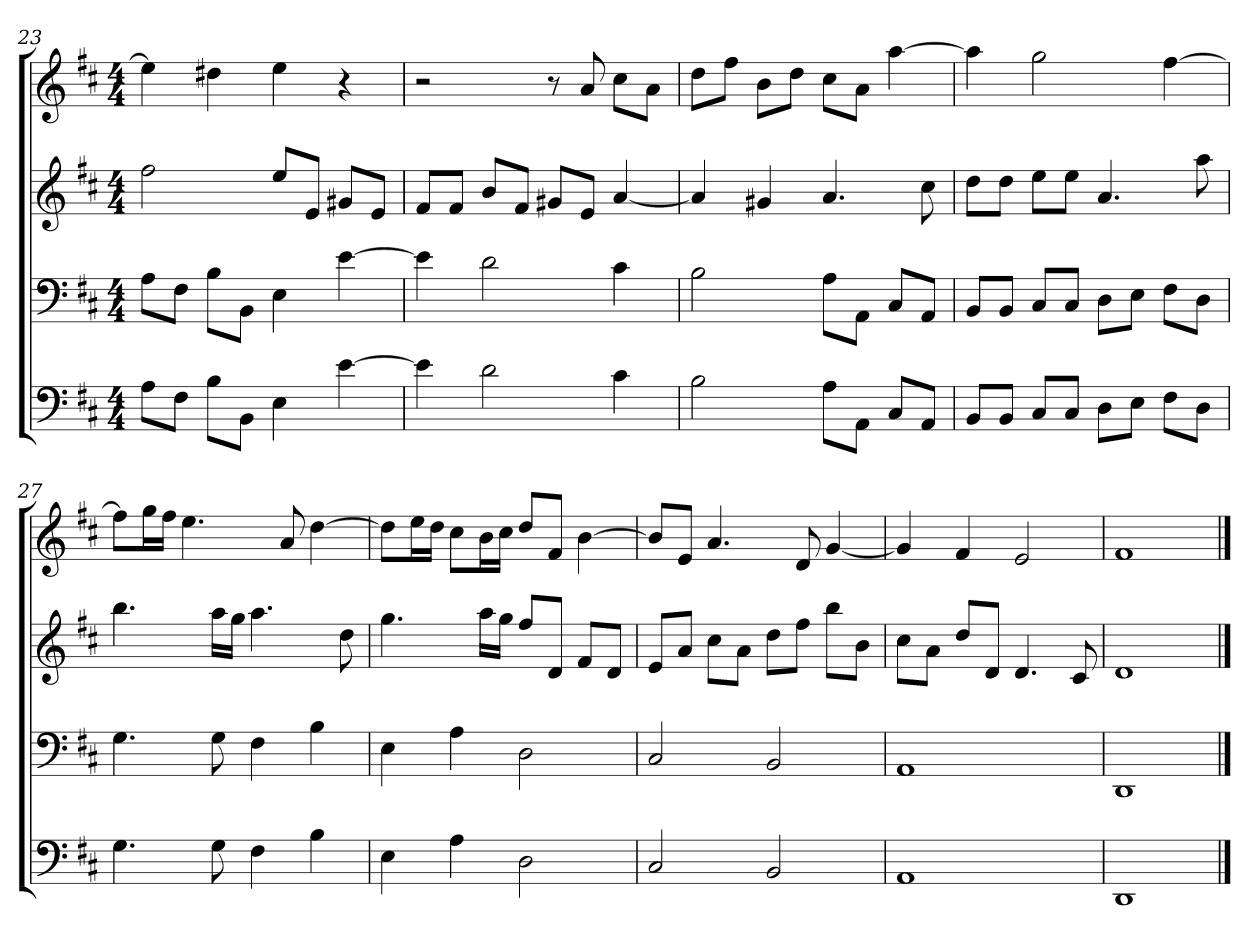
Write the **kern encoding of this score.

**kern	**kern	**kern	**kern
*part4	*part3	*part2	*part1
*staff4	*staff3	*staff2	*staff1
*k[f#c#]	*k[f#c#]	*k[f#c#]	*k[f#c#]
*D:	*D:	*D:	*D:
*M4/4	*M4/4	*M4/4	*M4/4
=23	=23	=23	=23
8AL	8AL	2ff#	4ee]
8F#J	8F#J	.	.
8BL	8BL	.	4dd#X
8BBJ	8BBJ	.	.
4E	4E	8eeL	4ee
.	.	8eJ	.
[4e	[4e	8g#XL	4r
.	.	8eJ	.
=24	=24	=24	=24
4e]	4e]	8f#L	2r
.	.	8f#J	.
2d	2d	8bL	.
.	.	8f#J	.
.	.	8g#XL	8r
.	.	8eJ	8a
4c#	4c#	[4a	8cc#L
.	.	.	8aJ
=25	=25	=25	=25
2B	2B	4a]	8ddL
.	.	.	8ff#J
.	.	4g#X	8bL
.	.	.	8ddJ
8AL	8AL	4.a	8cc#L
8AAJ	8AAJ	.	8aJ
8C#L	8C#L	.	[4aa
8AAJ	8AAJ	8cc#	.
=26	=26	=26	=26
8BBL	8BBL	8ddL	4aa]
8BBJ	8BBJ	8ddJ	.
8C#L	8C#L	8eeL	2gg
8C#J	8C#J	8eeJ	.
8DL	8DL	4.a	.
8EJ	8EJ	.	.
8F#L	8F#L	.	[4ff#
8DJ	8DJ	8aa	.
=27	=27	=27	=27
4.G	4.G	4.bb	8ff#L]
.	.	.	16ggL
.	.	.	16ff#JJ
.	.	.	4.ee
8G	8G	16aaLL	.
.	.	16ggJJ	.
4F#	4F#	4.aa	.
.	.	.	8a
4B	4B	.	[4dd
.	.	8dd	.
=28	=28	=28	=28
4E	4E	4.gg	8ddL]
.	.	.	16eeL
.	.	.	16ddJJ
4A	4A	.	8cc#L
.	.	16aaLL	16bL
.	.	16ggJJ	16cc#JJ
2D	2D	8ff#L	8ddL
.	.	8dJ	8f#J
.	.	8f#L	[4b
.	.	8dJ	.
=29	=29	=29	=29
2C#	2C#	8eL	8bL]
.	.	8aJ	8eJ
.	.	8cc#L	4.a
.	.	8aJ	.
2BB	2BB	8ddL	.
.	.	8ff#J	8d
.	.	8bbL	[4g
.	.	8bJ	.
=30	=30	=30	=30
1AA	1AA	8cc#L	4g]
.	.	8aJ	.
.	.	8ddL	4f#
.	.	8dJ	.
.	.	4.d	2e
.	.	8c#	.
=31	=31	=31	=31
1DD	1DD	1d	1f#
==	==	==	==
*-	*-	*-	*-
